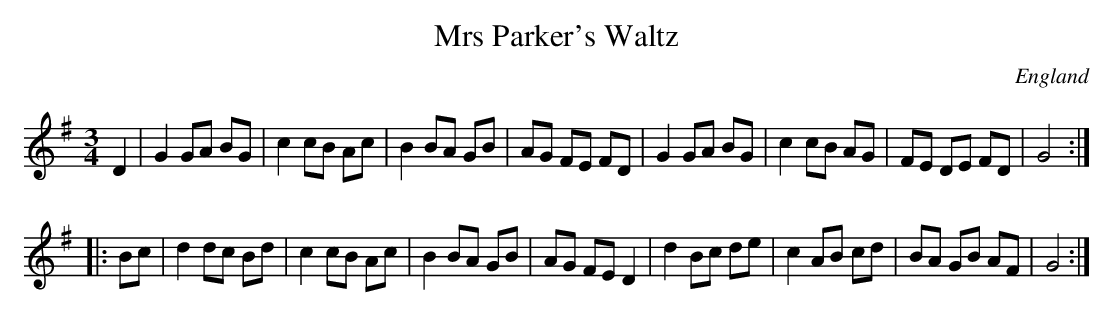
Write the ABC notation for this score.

X:1
T:Mrs Parker's Waltz
O:England
M:3/4
K:G
D2|\
G2 GA BG | c2 cB Ac | B2 BA GB | AG FE FD |\
G2 GA BG | c2 cB AG | FE DE FD | G4 :|*
|:Bc |\
d2 dc Bd | c2 cB Ac | B2 BA GB | AG FE D2 |\
d2 Bc de | c2 AB cd | BA GB AF | G4 :|**
